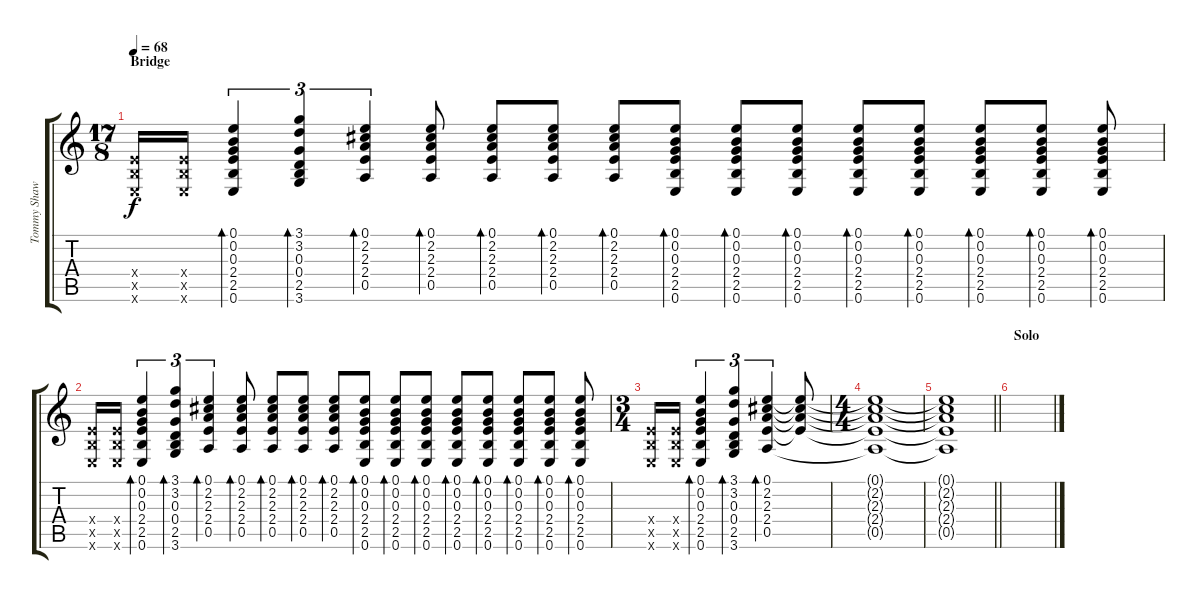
\track ("Tommy Shaw" "Tommy Shaw") {instrument acousticguitarsteel}
\staff {score tabs}
\tuning (E4 B3 G3 D3 A2 E2) {hide}
\ts (17 8)
\section ("" "Bridge")
\tempo 68
\clef g2
\ks c
(2.4{x} 2.5{x} 0.6{x}).16{dy f} (2.4{x} 2.5{x} 0.6{x}).16 (0.1 0.2 0.3 2.4 2.5 0.6).4{tu (3 2) bd 60} (3.1 3.2 0.3 0.4 2.5 3.6).4{tu (3 2) bd 60} (0.1 2.2 2.3 2.4 0.5).4{tu (3 2) bd 60} (0.1 2.2 2.3 2.4 0.5).8{bd 60} (0.1 2.2 2.3 2.4 0.5).8{bd 60} (0.1 2.2 2.3 2.4 0.5).8{bd 60} (0.1 2.2 2.3 2.4 0.5).8{bd 60} (0.1 0.2 0.3 2.4 2.5 0.6).8{bd 60} (0.1 0.2 0.3 2.4 2.5 0.6).8{bd 60} (0.1 0.2 0.3 2.4 2.5 0.6).8{bd 60} (0.1 0.2 0.3 2.4 2.5 0.6).8{bd 60} (0.1 0.2 0.3 2.4 2.5 0.6).8{bd 60} (0.1 0.2 0.3 2.4 2.5 0.6).8{bd 60} (0.1 0.2 0.3 2.4 2.5 0.6).8{bd 60} (0.1 0.2 0.3 2.4 2.5 0.6).8{bd 60} |
(2.4{x} 2.5{x} 0.6{x}).16 (2.4{x} 2.5{x} 0.6{x}).16 (0.1 0.2 0.3 2.4 2.5 0.6).4{tu (3 2) bd 60} (3.1 3.2 0.3 0.4 2.5 3.6).4{tu (3 2) bd 60} (0.1 2.2 2.3 2.4 0.5).4{tu (3 2) bd 60} (0.1 2.2 2.3 2.4 0.5).8{bd 60} (0.1 2.2 2.3 2.4 0.5).8{bd 60} (0.1 2.2 2.3 2.4 0.5).8{bd 60} (0.1 2.2 2.3 2.4 0.5).8{bd 60} (0.1 0.2 0.3 2.4 2.5 0.6).8{bd 60} (0.1 0.2 0.3 2.4 2.5 0.6).8{bd 60} (0.1 0.2 0.3 2.4 2.5 0.6).8{bd 60} (0.1 0.2 0.3 2.4 2.5 0.6).8{bd 60} (0.1 0.2 0.3 2.4 2.5 0.6).8{bd 60} (0.1 0.2 0.3 2.4 2.5 0.6).8{bd 60} (0.1 0.2 0.3 2.4 2.5 0.6).8{bd 60} (0.1 0.2 0.3 2.4 2.5 0.6).8{bd 60} |
\ts (3 4)
(2.4{x} 2.5{x} 0.6{x}).16 (2.4{x} 2.5{x} 0.6{x}).16 (0.1 0.2 0.3 2.4 2.5 0.6).4{tu (3 2) bd 60} (3.1 3.2 0.3 0.4 2.5 3.6).4{tu (3 2) bd 60} (0.1 2.2 2.3 2.4 0.5).4{tu (3 2) bd 60} (0.1{t} 2.2{t} 2.3{t} 2.4{t}).8 |
\ts (4 4)
(0.1{t} 2.2{t} 2.3{t} 2.4{t} 0.5{t}).1 |
\barLineRight lightlight
(0.1{t} 2.2{t} 2.3{t} 2.4{t} 0.5{t}).1 |
\section ("" "Solo")
